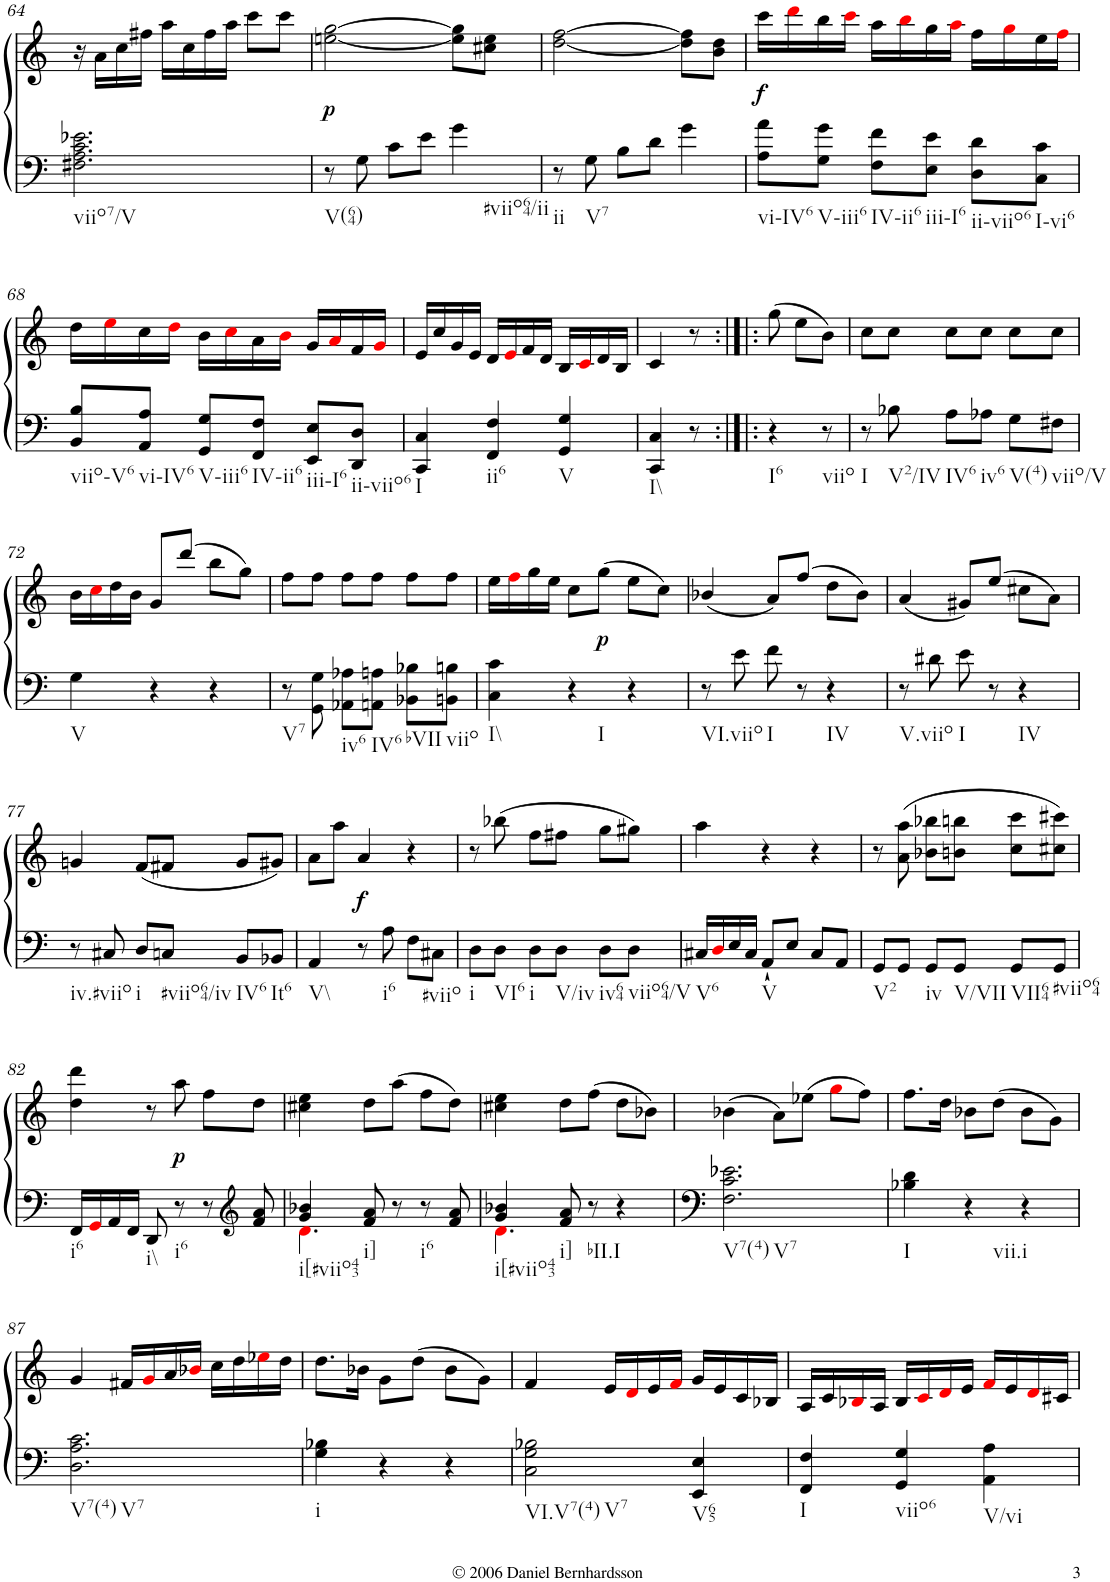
**kern	**kern	**dynam
*part1	*part1	*part1
*staff2	*staff1	*staff1/2
*I"Piano	*	*
*I'Pno.	*	*
!!LO:PB:g=z
*clefF4	*clefG2	*
*k[]	*k[]	*
*M3/4	*M3/4	*
=64	=64	=64
!LO:TX:b:t=viio7/V	!	!
2.F#X\ 2.A\ 2.c\ 2.e-X\	16r	.
.	16a\LL	.
.	16cc\	.
.	16ff#X\JJ	.
.	16aa\LL	.
.	16cc\	.
.	16ff#\	.
.	16aa\JJ	.
.	8ccc\L	.
.	8ccc\J	.
=65	=65	=65
!LO:TX:b:t=V(64)	!	!
!	!	!LO:DY:b
8r	[<2een\ [>2gg\	p
8G\	.	.
8c\L	.	.
8e\J	.	.
!LO:TX:b:t=#viio64/ii	!	!
4g\	8ee\] 8gg\]L	.
.	8cc#X\ 8ee\J	.
=66	=66	=66
!LO:TX:b:t=ii	!	!
8r	[2dd\ [2ff\	.
!LO:TX:b:t=V7	!	!
8G\	.	.
8B\L	.	.
8d\J	.	.
4g\	8dd\] 8ff\]L	.
.	8b\ 8dd\J	.
=67	=67	=67
!LO:TX:b:t=vi-IV6	!	!
!	!	!LO:DY:b
8A\ 8a\L	16ccc\LL	f
.	16dddi\	.
!LO:TX:b:t=V-iii6	!	!
8G\ 8g\J	16bb\	.
.	16ccci\JJ	.
!LO:TX:b:t=IV-ii6	!	!
8F\ 8f\L	16aa\LL	.
.	16bbi\	.
!LO:TX:b:t=iii-I6	!	!
8E\ 8e\J	16gg\	.
.	16aai\JJ	.
!LO:TX:b:t=ii-viio6	!	!
8D\ 8d\L	16ff\LL	.
.	16ggi\	.
!LO:TX:b:t=I-vi6	!	!
8C\ 8c\J	16ee\	.
.	16ffi\JJ	.
!!LO:LB:g=z
=68	=68	=68
!LO:TX:b:t=viio-V6	!	!
8BB/ 8B/L	16dd\LL	.
.	16eei\	.
!LO:TX:b:t=vi-IV6	!	!
8AA/ 8A/J	16cc\	.
.	16ddi\JJ	.
!LO:TX:b:t=V-iii6	!	!
8GG/ 8G/L	16b\LL	.
.	16cci\	.
!LO:TX:b:t=IV-ii6	!	!
8FF/ 8F/J	16a\	.
.	16bi\JJ	.
!LO:TX:b:t=iii-I6	!	!
8EE/ 8E/L	16g/LL	.
.	16ai/	.
!LO:TX:b:t=ii-viio6	!	!
8DD/ 8D/J	16f/	.
.	16gi/JJ	.
=69	=69	=69
!LO:TX:b:t=I	!	!
4CC/ 4C/	16e/LL	.
.	16cc/	.
.	16g/	.
.	16e/JJ	.
!LO:TX:b:t=ii6	!	!
4FF/ 4F/	16d/LL	.
.	16ei/	.
.	16f/	.
.	16d/JJ	.
!LO:TX:b:t=V	!	!
4GG/ 4G/	16B/LL	.
.	16ci/	.
.	16d/	.
.	16B/JJ	.
=70	=70	=70
!LO:TX:b:t=I\\	!	!
4CC/ 4C/	4c/	.
8r	8r	.
=70X1:|!|:	=70X1:|!|:	=70X1:|!|:
!LO:TX:b:t=I6	!	!
4r	(8gg\	.
.	8ee\L	.
!LO:TX:b:t=viio	!	!
8r	8b\J)	.
=71	=71	=71
!LO:TX:b:t=I	!	!
8r	8cc\L	.
!LO:TX:b:t=V2/IV	!	!
8B-X\	8cc\J	.
!LO:TX:b:t=IV6	!	!
8A\L	8cc\L	.
!LO:TX:b:t=iv6	!	!
8A-X\J	8cc\J	.
!LO:TX:b:t=V(4)	!	!
8G\L	8cc\L	.
!LO:TX:b:t=viio/V	!	!
8F#X\J	8cc\J	.
!!LO:LB:g=z
=72	=72	=72
!LO:TX:b:t=V	!	!
4G\	16b\LL	.
.	16cci\	.
.	16dd\	.
.	16b\JJ	.
4r	8g/L	.
.	(8ddd/J	.
4r	8bb\L	.
.	8gg\J)	.
=73	=73	=73
!LO:TX:b:t=V7	!	!
8r	8ff\L	.
8GG\ 8G\	8ff\J	.
!LO:TX:b:t=iv6	!	!
8AA-X\ 8A-X\L	8ff\L	.
!LO:TX:b:t=IV6	!	!
8AAn\ 8An\J	8ff\J	.
!LO:TX:b:t=bVII	!	!
8BB-X\ 8B-X\L	8ff\L	.
!LO:TX:b:t=viio	!	!
8BBn\ 8Bn\J	8ff\J	.
=74	=74	=74
!LO:TX:b:t=I\\	!	!
4C\ 4c\	16ee\LL	.
.	16ffi\	.
.	16gg\	.
.	16ee\JJ	.
!LO:TX:b:t=I	!	!
4r	8cc\L	.
!	!	!LO:DY:b
.	(8gg\J	p
4r	8ee\L	.
.	8cc\J)	.
=75	=75	=75
!LO:TX:b:t=VI.viio	!	!
8r	(4b-X/	.
8e\	.	.
!LO:TX:b:t=I	!	!
8f\	8a/L)	.
8r	(8ff/J	.
!LO:TX:b:t=IV	!	!
4r	8dd\L	.
.	8b-\J)	.
=76	=76	=76
!LO:TX:b:t=V.viio	!	!
8r	(4a/	.
8d#X\	.	.
!LO:TX:b:t=I	!	!
8e\	8g#X/L)	.
8r	(8ee/J	.
!LO:TX:b:t=IV	!	!
4r	8cc#X\L	.
.	8a\J)	.
!!LO:LB:g=z
=77	=77	=77
!LO:TX:b:t=iv.#viio	!	!
8r	4gn/	.
8C#X/	.	.
!LO:TX:b:t=i	!	!
8D/L	(8f/L	.
!LO:TX:b:t=#viio64/iv	!	!
8Cn/J	8f#X/J	.
!LO:TX:b:t=IV6	!	!
8BB/L	8g/L	.
!LO:TX:b:t=It6	!	!
8BB-X/J	8g#X/J)	.
=78	=78	=78
!LO:TX:b:t=V\\	!	!
4AA/	8a\L	.
.	8aa\J	.
!	!	!LO:DY:b
8r	4a/	f
!LO:TX:b:t=i6	!	!
8A\	.	.
8F\L	4r	.
!LO:TX:b:t=#viio	!	!
8C#X\J	.	.
=79	=79	=79
!LO:TX:b:t=i	!	!
8D\L	8r	.
!LO:TX:b:t=VI6	!	!
8D\J	(8bb-X\	.
!LO:TX:b:t=i	!	!
8D\L	8ff\L	.
!LO:TX:b:t=V/iv	!	!
8D\J	8ff#X\J	.
!LO:TX:b:t=iv64	!	!
8D\L	8gg\L	.
!LO:TX:b:t=viio64/V	!	!
8D\J	8gg#X\J)	.
=80	=80	=80
!LO:TX:b:t=V6	!	!
16C#X/LL	4aa\	.
16Di/	.	.
16E/	.	.
16C#/JJ	.	.
!LO:TX:b:t=V	!	!
8AA`/L	4r	.
8E/J	.	.
8C#/L	4r	.
8AA/J	.	.
=81	=81	=81
!LO:TX:b:t=V2	!	!
8GG/L	8r	.
8GG/J	(8a\ 8aa\	.
!LO:TX:b:t=iv	!	!
8GG/L	8b-X\ 8bb-X\L	.
!LO:TX:b:t=V/VII	!	!
8GG/J	8bn\ 8bbn\J	.
!LO:TX:b:t=VII64	!	!
8GG/L	8cc\ 8ccc\L	.
!LO:TX:b:t=#viio64	!	!
8GG/J	8cc#X\ 8ccc#X\J)	.
!!LO:LB:g=z
=82	=82	=82
!LO:TX:b:t=i6	!	!
16FF/LL	4dd\ 4ddd\	.
16GGi/	.	.
16AA/	.	.
16FF/JJ	.	.
!LO:TX:b:t=i\\	!	!
8DD/	8r	.
!LO:TX:b:t=i6	!	!
!	!	!LO:DY:b
8r	8aa\	p
8r	8ff\L	.
*clefG2	*	*
8f/ 8a/	8dd\J	.
=83	=83	=83
*^	*	*
!LO:TX:b:t=i[#viio43	!	!	!
4g/ 4b-X/	4.di\	4cc#X\ 4ee\	.
!LO:TX:b:t=i]	!	!	!
8f/ 8a/	.	8dd\L	.
8r	4.ryy	(8aa\J	.
!LO:TX:b:t=i6	!	!	!
8r	.	8ff\L	.
8f/ 8a/	.	8dd\J)	.
=84	=84	=84	=84
!LO:TX:b:t=i[#viio43	!	!	!
4g/ 4b-X/	4.di\	4cc#X\ 4ee\	.
!LO:TX:b:t=i]	!	!	!
8f/ 8a/	.	8dd\L	.
!LO:TX:b:t=bII.I	!	!	!
8r	8ryy	(8ff\J	.
4r	4ryy	8dd\L	.
.	.	8b-X\J)	.
*v	*v	*	*
=85	=85	=85
!LO:TX:b:t=V7(4)	!	!
!LO:TX:b:t=V7	!	!
2.F\ 2.c\ 2.e-X\	(4b-X\	.
.	8a\L)	.
.	(8ee-X\J	.
.	8ggi\L	.
.	8ff\J)	.
=86	=86	=86
!LO:TX:b:t=I	!	!
4B-X\ 4d\	8.ff\L	.
.	16dd\Jk	.
!LO:TX:b:t=vii.i	!	!
4r	8b-X\L	.
.	(8dd\J	.
4r	8b-\L	.
.	8g\J)	.
!!LO:LB:g=z
=87	=87	=87
!LO:TX:b:t=V7(4)	!	!
!LO:TX:b:t=V7	!	!
2.D\ 2.A\ 2.c\	4g/	.
.	16f#X/LL	.
.	16gi/	.
.	16a/	.
.	16b-Xi/JJ	.
.	16cc\LL	.
.	16dd\	.
.	16ee-Xi\	.
.	16dd\JJ	.
=88	=88	=88
!LO:TX:b:t=i	!	!
4G\ 4B-X\	8.dd\L	.
.	16b-X\Jk	.
4r	8g\L	.
.	(8dd\J	.
4r	8b-\L	.
.	8g\J)	.
=89	=89	=89
!LO:TX:b:t=VI.V7(4)	!	!
!LO:TX:b:t=V7	!	!
2C\ 2G\ 2B-X\	4f/	.
.	16e/LL	.
.	16di/	.
.	16e/	.
.	16fi/JJ	.
!LO:TX:b:t=V65	!	!
4EE/ 4E/	16g/LL	.
.	16e/	.
.	16c/	.
.	16B-X/JJ	.
=90	=90	=90
!LO:TX:b:t=I	!	!
4FF/ 4F/	16A/LL	.
.	16c/	.
.	16B-Xi/	.
.	16A/JJ	.
!LO:TX:b:t=viio6	!	!
4GG/ 4G/	16B-/LL	.
.	16ci/	.
.	16di/	.
.	16e/JJ	.
!LO:TX:b:t=V/vi	!	!
4AA\ 4A\	16fi/LL	.
.	16e/	.
.	16di/	.
.	16c#X/JJ	.
=	=	=
*-	*-	*-
